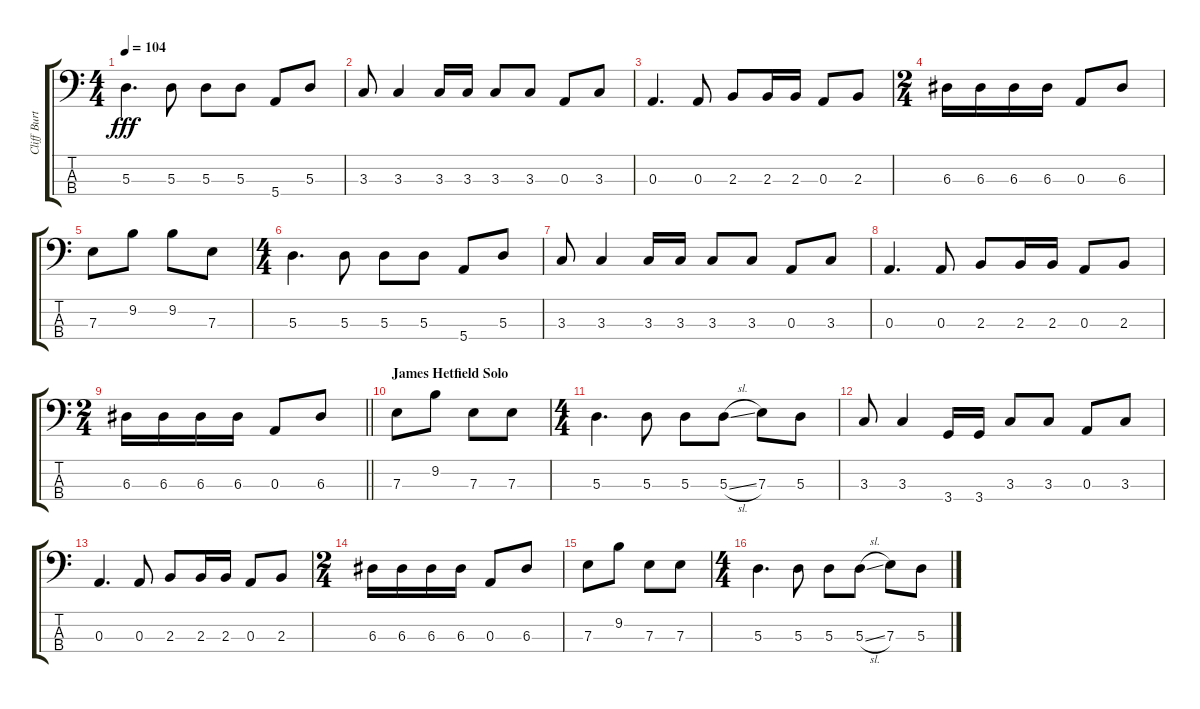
\track ("Cliff Burton" "Cliff Burt") {instrument electricbassfinger}
\staff {score tabs}
\tuning (G2 D2 A1 E1) {hide}
\ts (4 4)
\tempo 104
\clef f4
\ks c
5.3.4{d dy fff} 5.3.8 5.3.8 5.3.8 5.4.8 5.3.8 |
3.3.8 3.3.4 3.3.16 3.3.16 3.3.8 3.3.8 0.3.8 3.3.8 |
0.3.4{d} 0.3.8 2.3.8 2.3.16 2.3.16 0.3.8 2.3.8 |
\ts (2 4)
6.3.16 6.3.16 6.3.16 6.3.16 0.3.8 6.3.8 |
7.3.8 9.2.8 9.2.8 7.3.8 |
\ts (4 4)
5.3.4{d} 5.3.8 5.3.8 5.3.8 5.4.8 5.3.8 |
3.3.8 3.3.4 3.3.16 3.3.16 3.3.8 3.3.8 0.3.8 3.3.8 |
0.3.4{d} 0.3.8 2.3.8 2.3.16 2.3.16 0.3.8 2.3.8 |
\ts (2 4)
\barLineRight lightlight
6.3.16 6.3.16 6.3.16 6.3.16 0.3.8 6.3.8 |
\section ("" "James Hetfield Solo")
7.3.8 9.2.8 7.3.8 7.3.8 |
\ts (4 4)
5.3.4{d} 5.3.8 5.3.8 5.3{sl}.8 7.3.8 5.3.8 |
3.3.8 3.3.4 3.4.16 3.4.16 3.3.8 3.3.8 0.3.8 3.3.8 |
0.3.4{d} 0.3.8 2.3.8 2.3.16 2.3.16 0.3.8 2.3.8 |
\ts (2 4)
6.3.16 6.3.16 6.3.16 6.3.16 0.3.8 6.3.8 |
7.3.8 9.2.8 7.3.8 7.3.8 |
\ts (4 4)
5.3.4{d} 5.3.8 5.3.8 5.3{sl}.8 7.3.8 5.3.8
